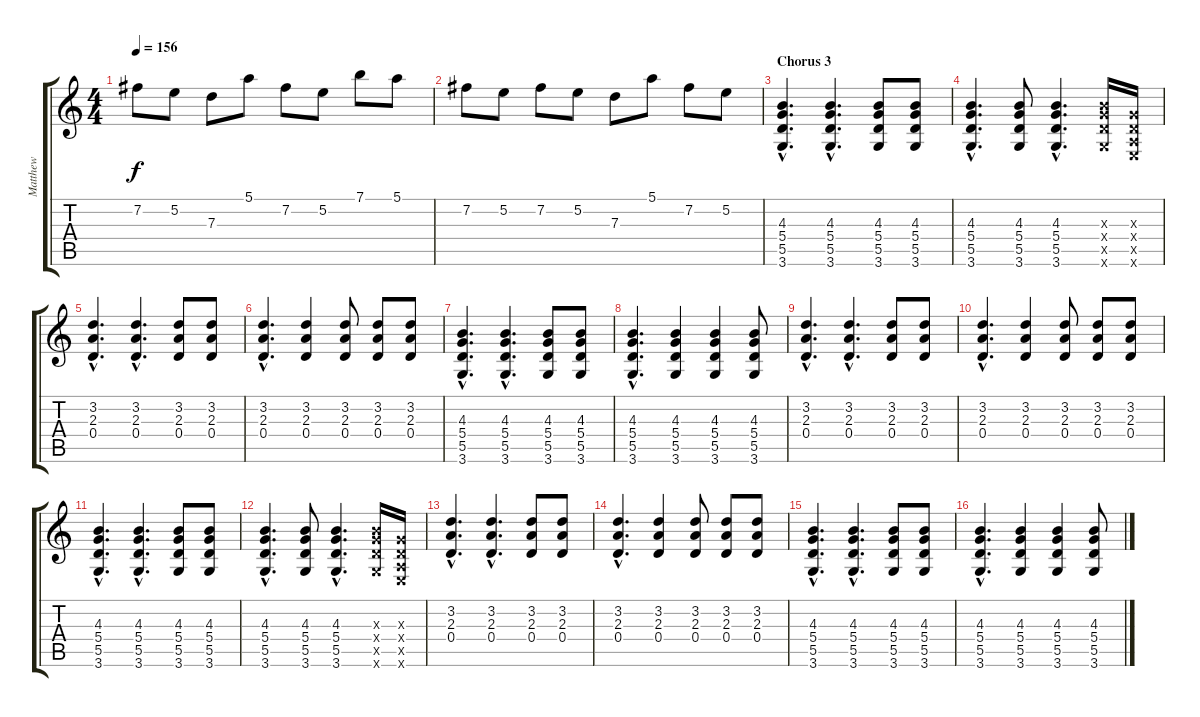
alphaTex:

\track ("Matthew" "Matthew") {instrument overdrivenguitar}
\staff {score tabs}
\tuning (E4 B3 G3 D3 A2 E2) {hide}
\ts (4 4)
\tempo 156
\clef g2
\ks c
7.2.8{dy f} 5.2.8 7.3.8 5.1.8 7.2.8 5.2.8 7.1.8 5.1.8 |
7.2.8 5.2.8 7.2.8 5.2.8 7.3.8 5.1.8 7.2.8 5.2.8 |
\section ("" "Chorus 3")
(4.3{hac} 5.4{hac} 5.5{hac} 3.6{hac}).4{d volume 16 instrument overdrivenguitar} (4.3{hac} 5.4{hac} 5.5{hac} 3.6{hac}).4{d} (4.3 5.4 5.5 3.6).8 (4.3 5.4 5.5 3.6).8 |
(4.3{hac} 5.4{hac} 5.5{hac} 3.6{hac}).4{d} (4.3 5.4 5.5 3.6).8 (4.3{hac} 5.4{hac} 5.5{hac} 3.6{hac}).4{d} (4.3{x} 5.4{x} 5.5{x} 3.6{x}).16 (0.3{x} 0.4{x} 0.5{x} 0.6{x}).16 |
(3.2{hac} 2.3{hac} 0.4{hac}).4{d} (3.2{hac} 2.3{hac} 0.4{hac}).4{d} (3.2 2.3 0.4).8 (3.2 2.3 0.4).8 |
(3.2{hac} 2.3{hac} 0.4{hac}).4{d} (3.2 2.3 0.4).4 (3.2 2.3 0.4).8 (3.2 2.3 0.4).8 (3.2 2.3 0.4).8 |
(4.3{hac} 5.4{hac} 5.5{hac} 3.6{hac}).4{d} (4.3{hac} 5.4{hac} 5.5{hac} 3.6{hac}).4{d} (4.3 5.4 5.5 3.6).8 (4.3 5.4 5.5 3.6).8 |
(4.3{hac} 5.4{hac} 5.5{hac} 3.6{hac}).4{d} (4.3 5.4 5.5 3.6).4 (4.3 5.4 5.5 3.6).4 (4.3 5.4 5.5 3.6).8 |
(3.2{hac} 2.3{hac} 0.4{hac}).4{d} (3.2{hac} 2.3{hac} 0.4{hac}).4{d} (3.2 2.3 0.4).8 (3.2 2.3 0.4).8 |
(3.2{hac} 2.3{hac} 0.4{hac}).4{d} (3.2 2.3 0.4).4 (3.2 2.3 0.4).8 (3.2 2.3 0.4).8 (3.2 2.3 0.4).8 |
(4.3{hac} 5.4{hac} 5.5{hac} 3.6{hac}).4{d} (4.3{hac} 5.4{hac} 5.5{hac} 3.6{hac}).4{d} (4.3 5.4 5.5 3.6).8 (4.3 5.4 5.5 3.6).8 |
(4.3{hac} 5.4{hac} 5.5{hac} 3.6{hac}).4{d} (4.3 5.4 5.5 3.6).8 (4.3{hac} 5.4{hac} 5.5{hac} 3.6{hac}).4{d} (4.3{x} 5.4{x} 5.5{x} 3.6{x}).16 (0.3{x} 0.4{x} 0.5{x} 0.6{x}).16 |
(3.2{hac} 2.3{hac} 0.4{hac}).4{d} (3.2{hac} 2.3{hac} 0.4{hac}).4{d} (3.2 2.3 0.4).8 (3.2 2.3 0.4).8 |
(3.2{hac} 2.3{hac} 0.4{hac}).4{d} (3.2 2.3 0.4).4 (3.2 2.3 0.4).8 (3.2 2.3 0.4).8 (3.2 2.3 0.4).8 |
(4.3{hac} 5.4{hac} 5.5{hac} 3.6{hac}).4{d} (4.3{hac} 5.4{hac} 5.5{hac} 3.6{hac}).4{d} (4.3 5.4 5.5 3.6).8 (4.3 5.4 5.5 3.6).8 |
(4.3{hac} 5.4{hac} 5.5{hac} 3.6{hac}).4{d} (4.3 5.4 5.5 3.6).4 (4.3 5.4 5.5 3.6).4 (4.3 5.4 5.5 3.6).8
